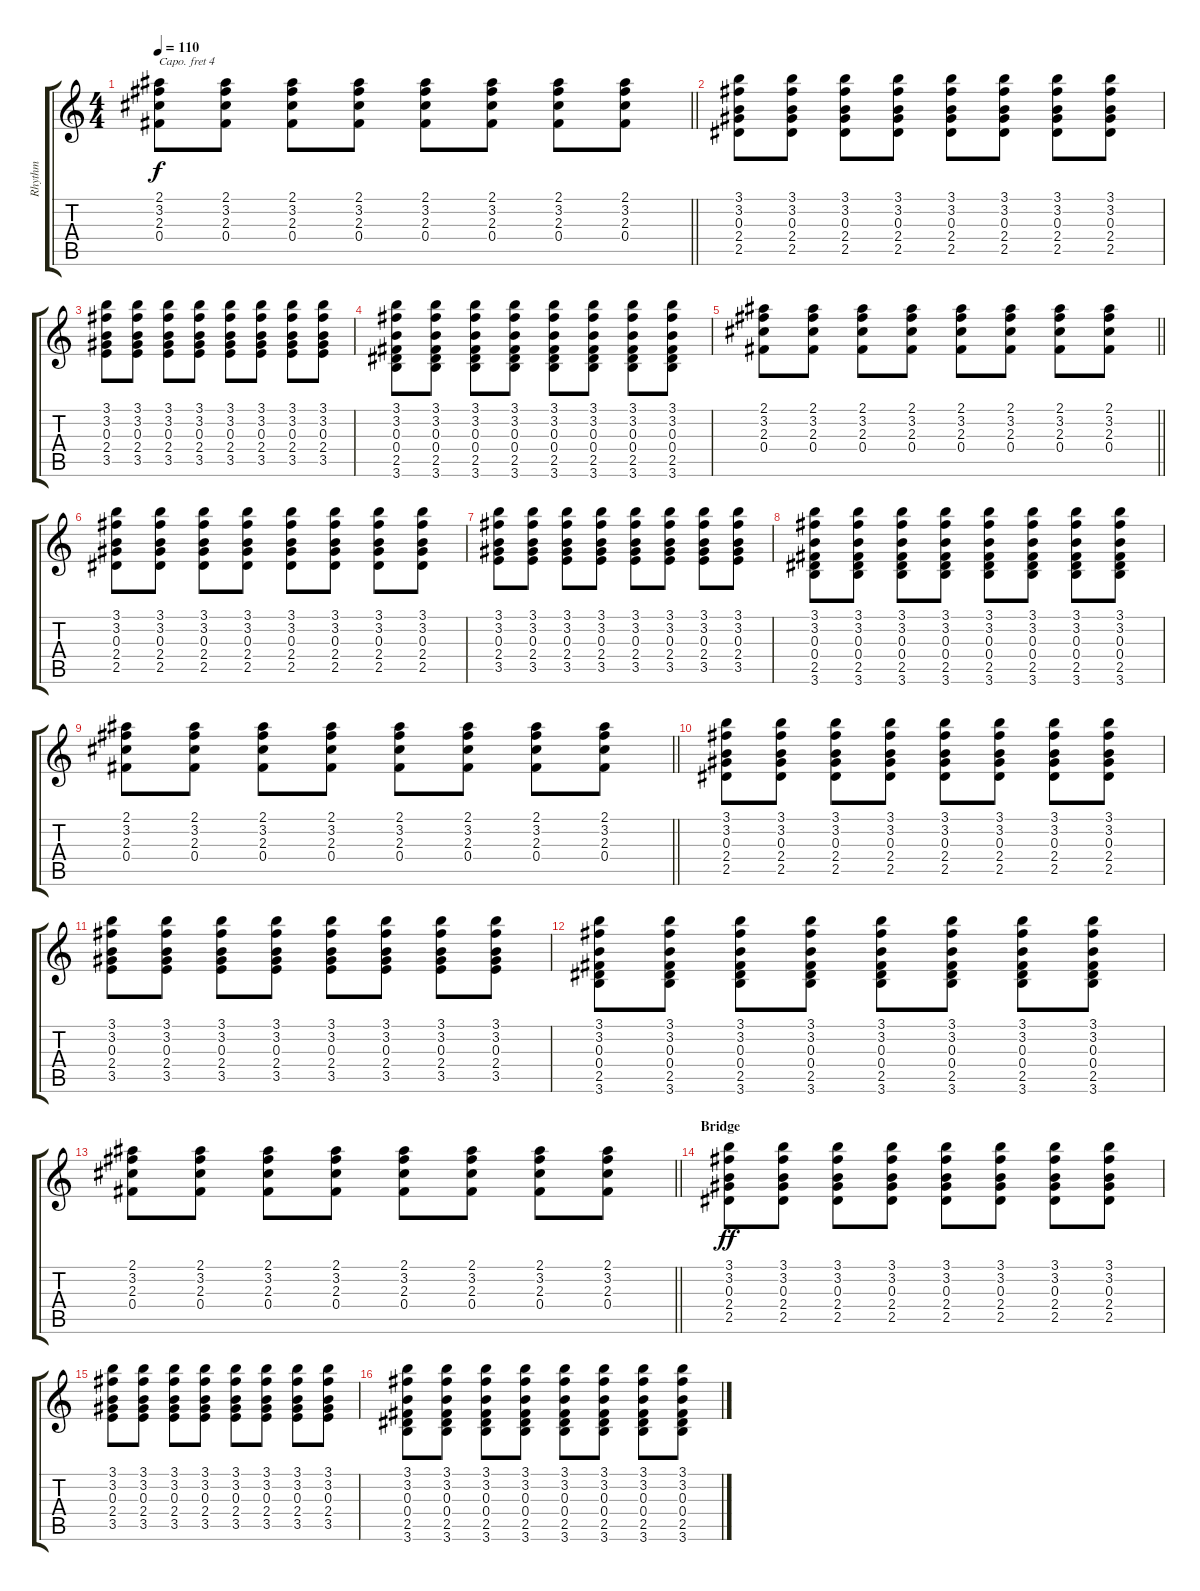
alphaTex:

\track ("Rhythm" "Rhythm") {instrument acousticguitarsteel}
\staff {score tabs}
\capo 4
\tuning (E4 B3 G3 D3 A2 E2) {hide}
\ts (4 4)
\tempo 110
\clef g2
\barLineRight lightlight
\ks c
(2.1 3.2 2.3 0.4).8{dy f} (2.1 3.2 2.3 0.4).8 (2.1 3.2 2.3 0.4).8 (2.1 3.2 2.3 0.4).8 (2.1 3.2 2.3 0.4).8 (2.1 3.2 2.3 0.4).8 (2.1 3.2 2.3 0.4).8 (2.1 3.2 2.3 0.4).8 |
(3.1 3.2 0.3 2.4 2.5).8 (3.1 3.2 0.3 2.4 2.5).8 (3.1 3.2 0.3 2.4 2.5).8 (3.1 3.2 0.3 2.4 2.5).8 (3.1 3.2 0.3 2.4 2.5).8 (3.1 3.2 0.3 2.4 2.5).8 (3.1 3.2 0.3 2.4 2.5).8 (3.1 3.2 0.3 2.4 2.5).8 |
(3.1 3.2 0.3 2.4 3.5).8 (3.1 3.2 0.3 2.4 3.5).8 (3.1 3.2 0.3 2.4 3.5).8 (3.1 3.2 0.3 2.4 3.5).8 (3.1 3.2 0.3 2.4 3.5).8 (3.1 3.2 0.3 2.4 3.5).8 (3.1 3.2 0.3 2.4 3.5).8 (3.1 3.2 0.3 2.4 3.5).8 |
(3.1 3.2 0.3 0.4 2.5 3.6).8 (3.1 3.2 0.3 0.4 2.5 3.6).8 (3.1 3.2 0.3 0.4 2.5 3.6).8 (3.1 3.2 0.3 0.4 2.5 3.6).8 (3.1 3.2 0.3 0.4 2.5 3.6).8 (3.1 3.2 0.3 0.4 2.5 3.6).8 (3.1 3.2 0.3 0.4 2.5 3.6).8 (3.1 3.2 0.3 0.4 2.5 3.6).8 |
\barLineRight lightlight
(2.1 3.2 2.3 0.4).8 (2.1 3.2 2.3 0.4).8 (2.1 3.2 2.3 0.4).8 (2.1 3.2 2.3 0.4).8 (2.1 3.2 2.3 0.4).8 (2.1 3.2 2.3 0.4).8 (2.1 3.2 2.3 0.4).8 (2.1 3.2 2.3 0.4).8 |
(3.1 3.2 0.3 2.4 2.5).8 (3.1 3.2 0.3 2.4 2.5).8 (3.1 3.2 0.3 2.4 2.5).8 (3.1 3.2 0.3 2.4 2.5).8 (3.1 3.2 0.3 2.4 2.5).8 (3.1 3.2 0.3 2.4 2.5).8 (3.1 3.2 0.3 2.4 2.5).8 (3.1 3.2 0.3 2.4 2.5).8 |
(3.1 3.2 0.3 2.4 3.5).8 (3.1 3.2 0.3 2.4 3.5).8 (3.1 3.2 0.3 2.4 3.5).8 (3.1 3.2 0.3 2.4 3.5).8 (3.1 3.2 0.3 2.4 3.5).8 (3.1 3.2 0.3 2.4 3.5).8 (3.1 3.2 0.3 2.4 3.5).8 (3.1 3.2 0.3 2.4 3.5).8 |
(3.1 3.2 0.3 0.4 2.5 3.6).8 (3.1 3.2 0.3 0.4 2.5 3.6).8 (3.1 3.2 0.3 0.4 2.5 3.6).8 (3.1 3.2 0.3 0.4 2.5 3.6).8 (3.1 3.2 0.3 0.4 2.5 3.6).8 (3.1 3.2 0.3 0.4 2.5 3.6).8 (3.1 3.2 0.3 0.4 2.5 3.6).8 (3.1 3.2 0.3 0.4 2.5 3.6).8 |
\barLineRight lightlight
(2.1 3.2 2.3 0.4).8 (2.1 3.2 2.3 0.4).8 (2.1 3.2 2.3 0.4).8 (2.1 3.2 2.3 0.4).8 (2.1 3.2 2.3 0.4).8 (2.1 3.2 2.3 0.4).8 (2.1 3.2 2.3 0.4).8 (2.1 3.2 2.3 0.4).8 |
(3.1 3.2 0.3 2.4 2.5).8 (3.1 3.2 0.3 2.4 2.5).8 (3.1 3.2 0.3 2.4 2.5).8 (3.1 3.2 0.3 2.4 2.5).8 (3.1 3.2 0.3 2.4 2.5).8 (3.1 3.2 0.3 2.4 2.5).8 (3.1 3.2 0.3 2.4 2.5).8 (3.1 3.2 0.3 2.4 2.5).8 |
(3.1 3.2 0.3 2.4 3.5).8 (3.1 3.2 0.3 2.4 3.5).8 (3.1 3.2 0.3 2.4 3.5).8 (3.1 3.2 0.3 2.4 3.5).8 (3.1 3.2 0.3 2.4 3.5).8 (3.1 3.2 0.3 2.4 3.5).8 (3.1 3.2 0.3 2.4 3.5).8 (3.1 3.2 0.3 2.4 3.5).8 |
(3.1 3.2 0.3 0.4 2.5 3.6).8 (3.1 3.2 0.3 0.4 2.5 3.6).8 (3.1 3.2 0.3 0.4 2.5 3.6).8 (3.1 3.2 0.3 0.4 2.5 3.6).8 (3.1 3.2 0.3 0.4 2.5 3.6).8 (3.1 3.2 0.3 0.4 2.5 3.6).8 (3.1 3.2 0.3 0.4 2.5 3.6).8 (3.1 3.2 0.3 0.4 2.5 3.6).8 |
\barLineRight lightlight
(2.1 3.2 2.3 0.4).8 (2.1 3.2 2.3 0.4).8 (2.1 3.2 2.3 0.4).8 (2.1 3.2 2.3 0.4).8 (2.1 3.2 2.3 0.4).8 (2.1 3.2 2.3 0.4).8 (2.1 3.2 2.3 0.4).8 (2.1 3.2 2.3 0.4).8 |
\section ("" "Bridge")
(3.1 3.2 0.3 2.4 2.5).8{dy ff} (3.1 3.2 0.3 2.4 2.5).8 (3.1 3.2 0.3 2.4 2.5).8 (3.1 3.2 0.3 2.4 2.5).8 (3.1 3.2 0.3 2.4 2.5).8 (3.1 3.2 0.3 2.4 2.5).8 (3.1 3.2 0.3 2.4 2.5).8 (3.1 3.2 0.3 2.4 2.5).8 |
(3.1 3.2 0.3 2.4 3.5).8 (3.1 3.2 0.3 2.4 3.5).8 (3.1 3.2 0.3 2.4 3.5).8 (3.1 3.2 0.3 2.4 3.5).8 (3.1 3.2 0.3 2.4 3.5).8 (3.1 3.2 0.3 2.4 3.5).8 (3.1 3.2 0.3 2.4 3.5).8 (3.1 3.2 0.3 2.4 3.5).8 |
(3.1 3.2 0.3 0.4 2.5 3.6).8 (3.1 3.2 0.3 0.4 2.5 3.6).8 (3.1 3.2 0.3 0.4 2.5 3.6).8 (3.1 3.2 0.3 0.4 2.5 3.6).8 (3.1 3.2 0.3 0.4 2.5 3.6).8 (3.1 3.2 0.3 0.4 2.5 3.6).8 (3.1 3.2 0.3 0.4 2.5 3.6).8 (3.1 3.2 0.3 0.4 2.5 3.6).8
